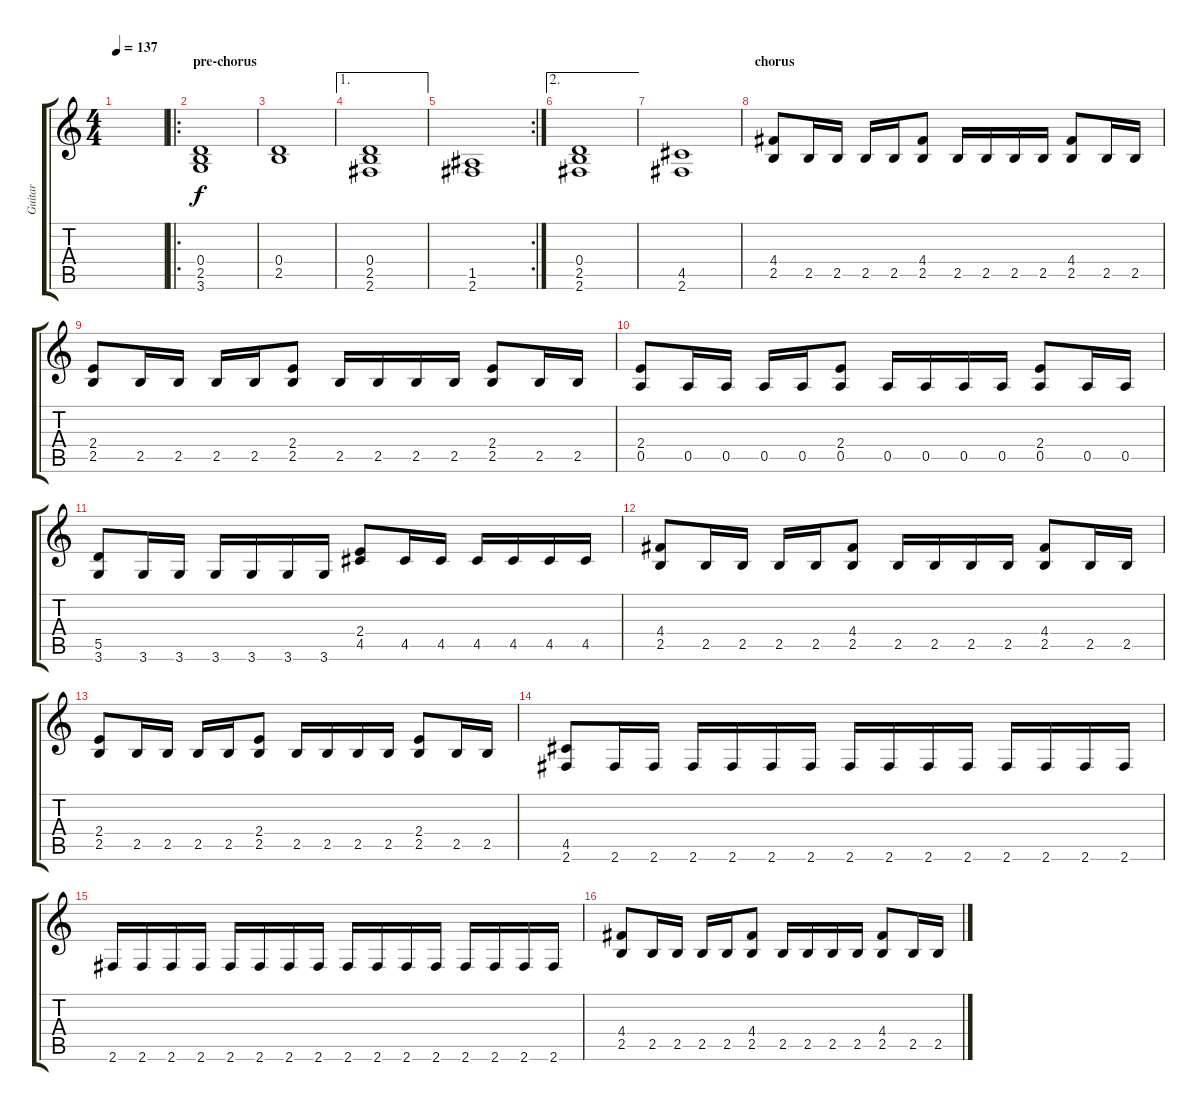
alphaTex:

\track ("Guitar" "Guitar") {instrument distortionguitar}
\staff {score tabs}
\tuning (E4 B3 G3 D3 A2 E2) {hide}
\ts (4 4)
\tempo 137
\clef g2
\ks c
|
\ro
\section ("" "pre-chorus")
(0.4 2.5 3.6).1 |
(0.4 2.5).1 |
\ae 1
(0.4 2.5 2.6).1 |
\rc 2
(1.5 2.6).1 |
\ae 2
(0.4 2.5 2.6).1 |
(4.5 2.6).1 |
\section ("" "chorus")
(4.4 2.5).8 2.5.16 2.5.16 2.5.16 2.5.16 (4.4 2.5).8 2.5.16 2.5.16 2.5.16 2.5.16 (4.4 2.5).8 2.5.16 2.5.16 |
(2.4 2.5).8 2.5.16 2.5.16 2.5.16 2.5.16 (2.4 2.5).8 2.5.16 2.5.16 2.5.16 2.5.16 (2.4 2.5).8 2.5.16 2.5.16 |
(2.4 0.5).8 0.5.16 0.5.16 0.5.16 0.5.16 (2.4 0.5).8 0.5.16 0.5.16 0.5.16 0.5.16 (2.4 0.5).8 0.5.16 0.5.16 |
(5.5 3.6).8 3.6.16 3.6.16 3.6.16 3.6.16 3.6.16 3.6.16 (2.4 4.5).8 4.5.16 4.5.16 4.5.16 4.5.16 4.5.16 4.5.16 |
(4.4 2.5).8 2.5.16 2.5.16 2.5.16 2.5.16 (4.4 2.5).8 2.5.16 2.5.16 2.5.16 2.5.16 (4.4 2.5).8 2.5.16 2.5.16 |
(2.4 2.5).8 2.5.16 2.5.16 2.5.16 2.5.16 (2.4 2.5).8 2.5.16 2.5.16 2.5.16 2.5.16 (2.4 2.5).8 2.5.16 2.5.16 |
(4.5 2.6).8 2.6.16 2.6.16 2.6.16 2.6.16 2.6.16 2.6.16 2.6.16 2.6.16 2.6.16 2.6.16 2.6.16 2.6.16 2.6.16 2.6.16 |
2.6.16 2.6.16 2.6.16 2.6.16 2.6.16 2.6.16 2.6.16 2.6.16 2.6.16 2.6.16 2.6.16 2.6.16 2.6.16 2.6.16 2.6.16 2.6.16 |
(4.4 2.5).8 2.5.16 2.5.16 2.5.16 2.5.16 (4.4 2.5).8 2.5.16 2.5.16 2.5.16 2.5.16 (4.4 2.5).8 2.5.16 2.5.16
